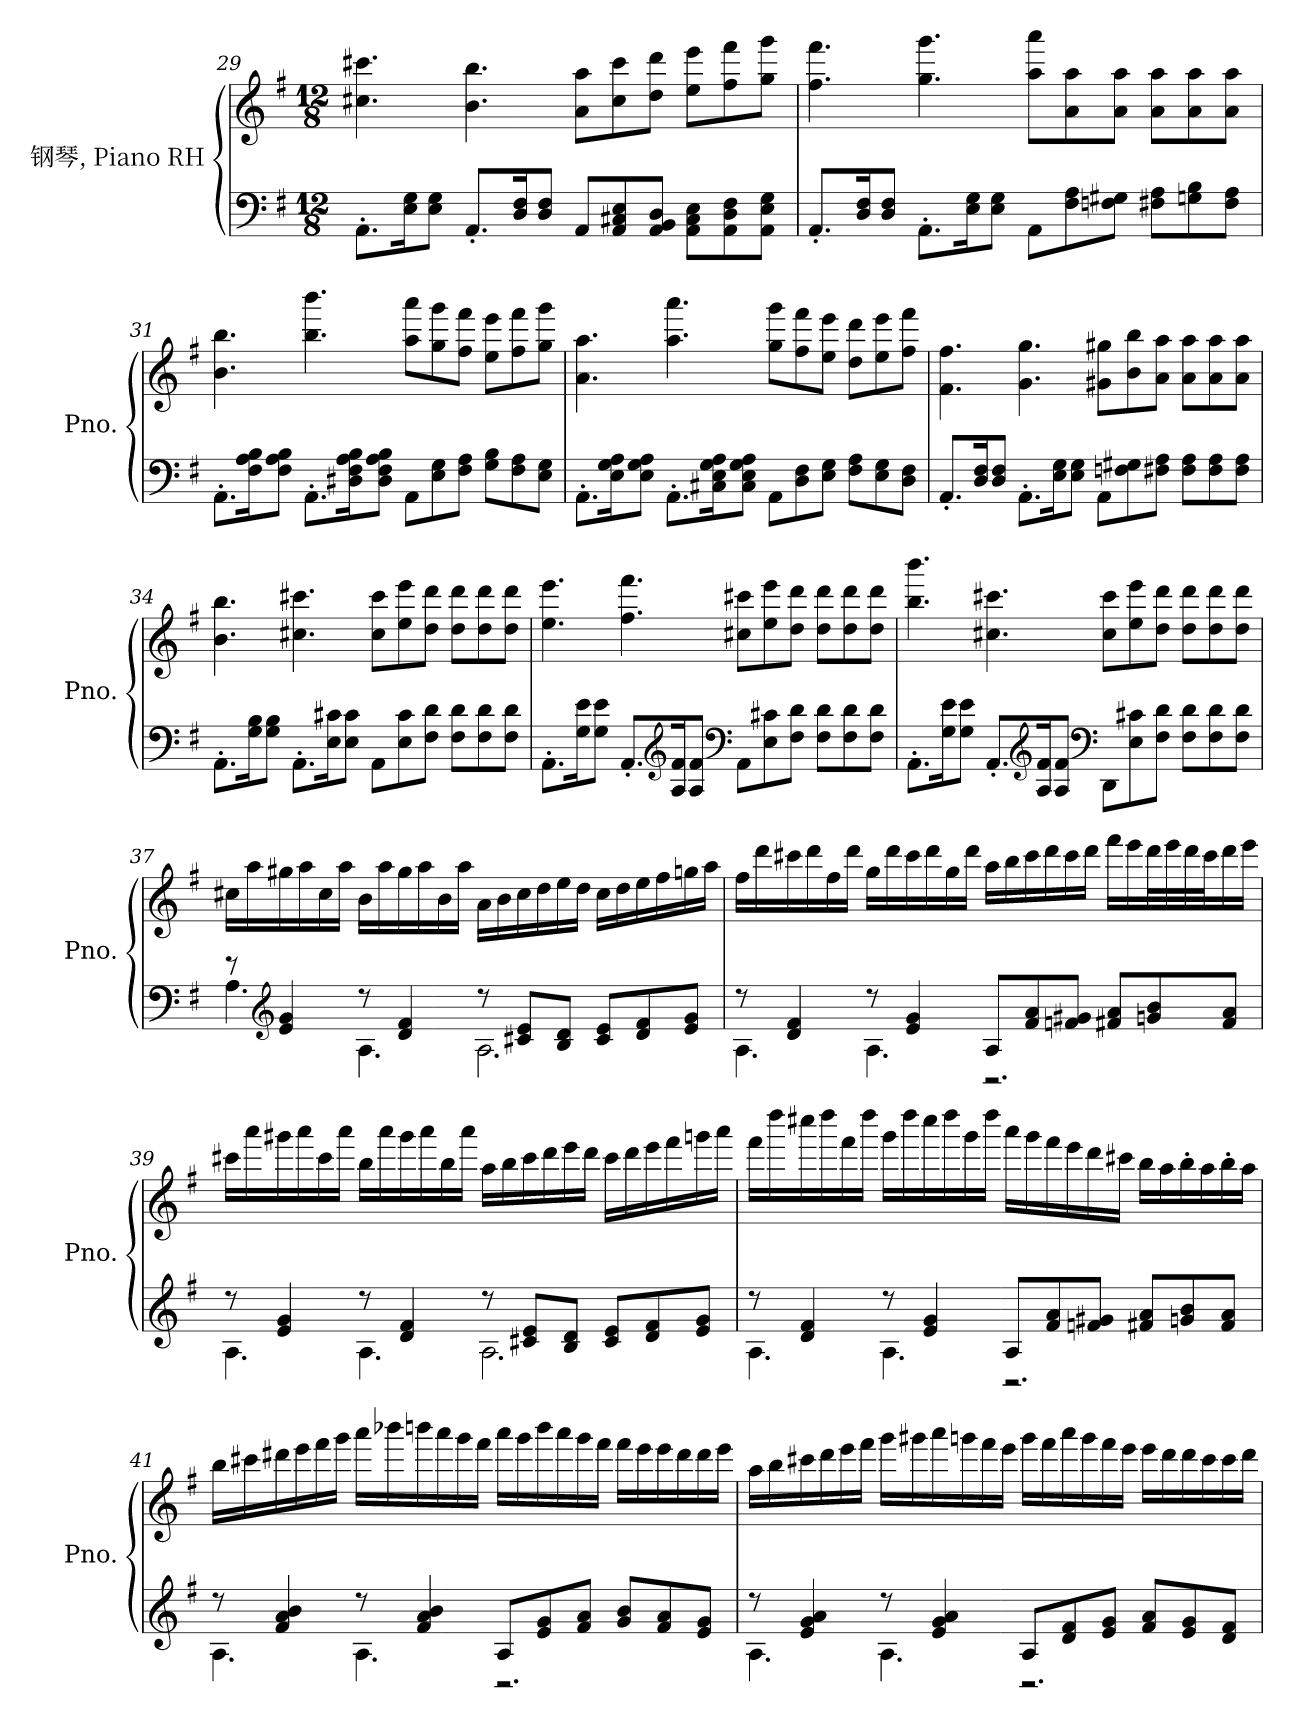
**kern	**kern
*part1	*part1
*staff2	*staff1
*I"钢琴, Piano RH	*
*I'Pno.	*
*clefF4	*clefG2
*k[f#]	*k[f#]
*M12/8	*M12/8
=29	=29
8.AA'\L	4.cc#X\ 4.ccc#X\
16E\ 16G\K	.
8E\ 8G\J	.
8.AA'/L	4.b\ 4.bb\
16D/ 16F#/K	.
8D/ 8F#/J	.
8AA/L	8a\ 8aa\L
8AA/ 8C#X/ 8E/	8cc#\ 8ccc#\
8AA/ 8BB/ 8D/J	8dd\ 8ddd\J
8AA\ 8C#\ 8E\L	8ee\ 8eee\L
8AA\ 8D\ 8F#\	8ff#\ 8fff#\
8AA\ 8E\ 8G\J	8gg\ 8ggg\J
!!LO:LB:g=z
=30	=30
8.AA'/L	4.ff#\ 4.fff#\
16D/ 16F#/K	.
8D/ 8F#/J	.
8.AA'\L	4.gg\ 4.ggg\
16E\ 16G\K	.
8E\ 8G\J	.
8AA\L	8aa\ 8aaa\L
8F#\ 8A\	8a\ 8aa\
8Fn\ 8G#X\J	8a\ 8aa\J
8F#X\ 8A\L	8a\ 8aa\L
8Gn\ 8B\	8a\ 8aa\
8F#\ 8A\J	8a\ 8aa\J
=31	=31
*	*MM87
8.AA'\L	4.b\ 4.bb\
16F#\ 16A\ 16B\K	.
8F#\ 8A\ 8B\J	.
8.AA'\L	4.bb\ 4.bbb\
16D#X\ 16F#\ 16A\ 16B\K	.
8D#\ 8F#\ 8A\ 8B\J	.
8AA\L	8aa\ 8aaa\L
8E\ 8G\	8gg\ 8ggg\
8F#\ 8A\J	8ff#\ 8fff#\J
8G\ 8B\L	8ee\ 8eee\L
8F#\ 8A\	8ff#\ 8fff#\
8E\ 8G\J	8gg\ 8ggg\J
!!LO:PB:g=z
=32	=32
*	*MM92
8.AA'\L	4.a\ 4.aa\
16E\ 16G\ 16A\K	.
8E\ 8G\ 8A\J	.
8.AA'\L	4.aa\ 4.aaa\
16C#X\ 16E\ 16G\ 16A\K	.
8C#\ 8E\ 8G\ 8A\J	.
8AA\L	8gg\ 8ggg\L
8D\ 8F#\	8ff#\ 8fff#\
8E\ 8G\J	8ee\ 8eee\J
8F#\ 8A\L	8dd\ 8ddd\L
8E\ 8G\	8ee\ 8eee\
8D\ 8F#\J	8ff#\ 8fff#\J
=33	=33
*	*MM90
8.AA'/L	4.f#\ 4.ff#\
16D/ 16F#/K	.
8D/ 8F#/J	.
8.AA'\L	4.g\ 4.gg\
16E\ 16G\K	.
8E\ 8G\J	.
8AA\L	8g#X\ 8gg#X\L
8Fn\ 8G#X\	8b\ 8bb\
8F#X\ 8A\J	8a\ 8aa\J
8F#\ 8A\L	8a\ 8aa\L
8F#\ 8A\	8a\ 8aa\
8F#\ 8A\J	8a\ 8aa\J
!!LO:LB:g=z
=34	=34
8.AA'\L	4.b\ 4.bb\
16G\ 16B\K	.
8G\ 8B\J	.
8.AA'\L	4.cc#X\ 4.ccc#X\
16E\ 16c#X\K	.
8E\ 8c#\J	.
8AA\L	8cc#\ 8ccc#\L
8E\ 8c#\	8ee\ 8eee\
8F#\ 8d\J	8dd\ 8ddd\J
8F#\ 8d\L	8dd\ 8ddd\L
8F#\ 8d\	8dd\ 8ddd\
8F#\ 8d\J	8dd\ 8ddd\J
=35	=35
8.AA'\L	4.ee\ 4.eee\
16G\ 16e\K	.
8G\ 8e\J	.
8.AA'/L	4.ff#\ 4.fff#\
*clefG2	*
16A/ 16f#/K	.
8A/ 8f#/J	.
*clefF4	*
8AA\L	8cc#X\ 8ccc#X\L
8E\ 8c#X\	8ee\ 8eee\
8F#\ 8d\J	8dd\ 8ddd\J
8F#\ 8d\L	8dd\ 8ddd\L
8F#\ 8d\	8dd\ 8ddd\
8F#\ 8d\J	8dd\ 8ddd\J
!!LO:LB:g=z
=36	=36
8.AA'\L	4.bb\ 4.bbb\
16G\ 16e\K	.
8G\ 8e\J	.
8.AA'/L	4.cc#X\ 4.ccc#X\
*clefG2	*
16A/ 16f#/K	.
8A/ 8f#/J	.
*clefF4	*
8DD\L	8cc#\ 8ccc#\L
8E\ 8c#X\	8ee\ 8eee\
8F#\ 8d\J	8dd\ 8ddd\J
8F#\ 8d\L	8dd\ 8ddd\L
8F#\ 8d\	8dd\ 8ddd\
8F#\ 8d\J	8dd\ 8ddd\J
=37	=37
*^	*
8r	4.A\	16cc#X\LL
.	.	16aa\
*clefG2	*	*
4e/ 4g/	.	16gg#X\
.	.	16aa\
.	.	16cc#\
.	.	16aa\JJ
8r	4.A\	16b\LL
.	.	16aa\
4d/ 4f#/	.	16gg#\
.	.	16aa\
*	*	*MM93
.	.	16b\
.	.	16aa\JJ
8r	2.A\	16a\LL
.	.	16b\
8c#X/ 8e/L	.	16cc#\
.	.	16dd\
8B/ 8d/J	.	16ee\
.	.	16dd\JJ
8c#/ 8e/L	.	16cc#\LL
.	.	16dd\
*	*	*MM90
8d/ 8f#/	.	16ee\
.	.	16ff#\
8e/ 8g/J	.	16ggn\
.	.	16aa\JJ
!!LO:LB:g=z
=38	=38	=38
*	*	*MM87
8r	4.A\	16ff#\LL
.	.	16ddd\
4d/ 4f#/	.	16ccc#X\
.	.	16ddd\
*	*	*MM93
.	.	16ff#\
.	.	16ddd\JJ
8r	4.A\	16gg\LL
.	.	16ddd\
4e/ 4g/	.	16ccc#\
*	*	*MM94
.	.	16ddd\
.	.	16gg\
.	.	16ddd\JJ
8A/L	2.r	16aa\LL
.	.	16bb\
8f#/ 8a/	.	16ccc#\
.	.	16ddd\
*	*	*MM98
8fn/ 8g#X/J	.	16ccc#\
.	.	16ddd\JJ
8f#X/ 8a/L	.	16fff#\LL
.	.	16eee\
8gn/ 8b/	.	32ddd\L
.	.	32eee\
.	.	32ddd\
*	*	*MM85
.	.	32ccc#\J
8f#/ 8a/J	.	16ddd\
.	.	16eee\JJ
!!LO:LB:g=z
=39	=39	=39
*	*	*MM88
8r	4.A\	16ccc#X\LL
.	.	16aaa\
4e/ 4g/	.	16ggg#X\
.	.	16aaa\
.	.	16ccc#\
.	.	16aaa\JJ
8r	4.A\	16bb\LL
.	.	16aaa\
4d/ 4f#/	.	16ggg#\
.	.	16aaa\
.	.	16bb\
.	.	16aaa\JJ
8r	2.A\	16aa\LL
.	.	16bb\
8c#X/ 8e/L	.	16ccc#\
.	.	16ddd\
8B/ 8d/J	.	16eee\
.	.	16ddd\JJ
8c#/ 8e/L	.	16ccc#\LL
.	.	16ddd\
8d/ 8f#/	.	16eee\
.	.	16fff#\
8e/ 8g/J	.	16gggn\
.	.	16aaa\JJ
!!LO:LB:g=z
=40	=40	=40
*	*	*MM86
8r	4.A\	16fff#\LL
.	.	16dddd\
4d/ 4f#/	.	16cccc#X\
.	.	16dddd\
.	.	16fff#\
.	.	16dddd\JJ
*	*	*MM93
8r	4.A\	16ggg\LL
.	.	16dddd\
4e/ 4g/	.	16cccc#\
.	.	16dddd\
.	.	16ggg\
.	.	16dddd\JJ
8A/L	2.r	16aaa\LL
.	.	16ggg\
8f#/ 8a/	.	16fff#\
.	.	16eee\
8fn/ 8g#X/J	.	16ddd\
.	.	16ccc#X\JJ
8f#X/ 8a/L	.	16bb\LL
.	.	16aa\
8gn/ 8b/	.	16bb'\
.	.	16aa\
8f#/ 8a/J	.	16bb'\
.	.	16aa\JJ
!!LO:PB:g=z
=41	=41	=41
*	*	*MM90
8r	4.A\	16bb\LL
.	.	16ccc#X\
4f#/ 4a/ 4b/	.	16ddd#X\
.	.	16eee\
*	*	*MM95
.	.	16fff#\
.	.	16ggg\JJ
8r	4.A\	16aaa\LL
.	.	16bbb-X\
4f#/ 4a/ 4b/	.	16bbbn\
*	*	*MM100
.	.	16aaa\
.	.	16ggg\
.	.	16fff#\JJ
8A/L	2.r	16aaa\LL
*	*	*MM97
.	.	16ggg\
8e/ 8g/	.	16bbb\
.	.	16aaa\
8f#/ 8a/J	.	16ggg\
.	.	16fff#\JJ
8g/ 8b/L	.	16fff#\LL
.	.	16eee\
*	*	*MM86
8f#/ 8a/	.	16eee\
.	.	16ddd#\
8e/ 8g/J	.	16ddd#\
.	.	16eee\JJ
!!LO:LB:g=z
=42	=42	=42
*	*	*MM90
8r	4.A\	16aa\LL
.	.	16bb\
4e/ 4g/ 4a/	.	16ccc#X\
.	.	16ddd\
.	.	16eee\
.	.	16fff#\JJ
8r	4.A\	16ggg\LL
.	.	16ggg#X\
4e/ 4g/ 4a/	.	16aaa\
.	.	16gggn\
.	.	16fff#\
.	.	16eee\JJ
8A/L	2.r	16ggg\LL
.	.	16fff#\
8d/ 8f#/	.	16aaa\
.	.	16ggg\
*	*	*MM88
8e/ 8g/J	.	16fff#\
.	.	16eee\JJ
8f#/ 8a/L	.	16eee\LL
.	.	16ddd\
8e/ 8g/	.	16ddd\
.	.	16ccc#\
8d/ 8f#/J	.	16ccc#\
.	.	16ddd\JJ
*v	*v	*
=	=
*-	*-
